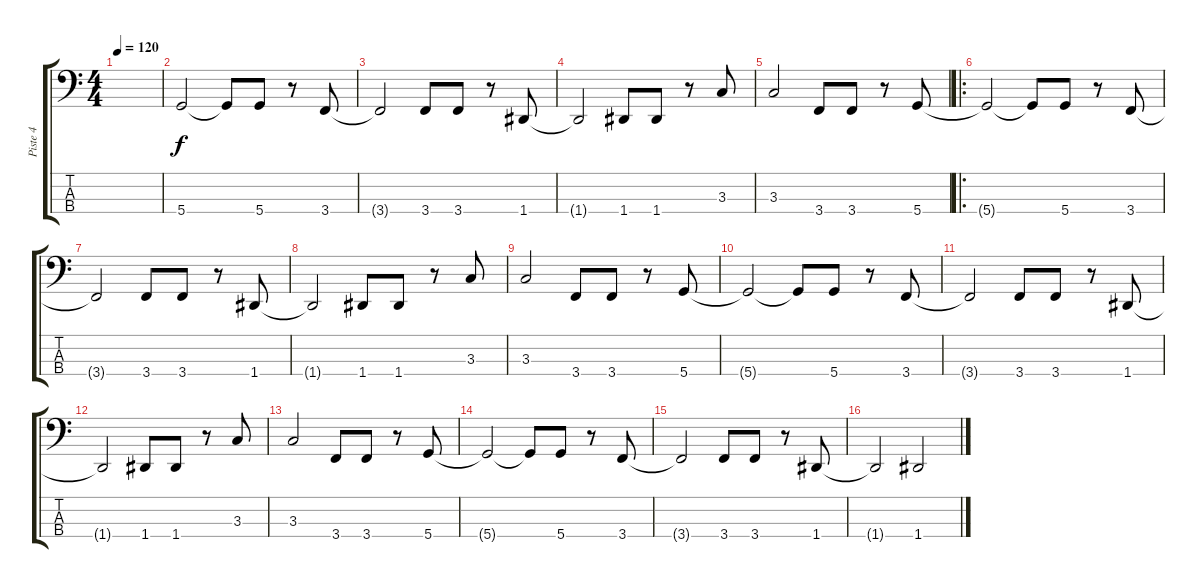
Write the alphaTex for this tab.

\track ("Piste 4" "Piste 4") {instrument fretlessbass}
\staff {score tabs}
\tuning (G2 D2 A1 D1) {hide}
\ts (4 4)
\tempo 120
\clef f4
\ks c
|
5.4.2 5.4{t}.8 5.4.8 r.8 3.4.8 |
3.4{t}.2 3.4.8 3.4.8 r.8 1.4.8 |
1.4{t}.2 1.4.8 1.4.8 r.8 3.3.8 |
3.3.2 3.4.8 3.4.8 r.8 5.4.8 |
\ro
5.4{t}.2 5.4{t}.8 5.4.8 r.8 3.4.8 |
3.4{t}.2 3.4.8 3.4.8 r.8 1.4.8 |
1.4{t}.2 1.4.8 1.4.8 r.8 3.3.8 |
3.3.2 3.4.8 3.4.8 r.8 5.4.8 |
5.4{t}.2 5.4{t}.8 5.4.8 r.8 3.4.8 |
3.4{t}.2 3.4.8 3.4.8 r.8 1.4.8 |
1.4{t}.2 1.4.8 1.4.8 r.8 3.3.8 |
3.3.2 3.4.8 3.4.8 r.8 5.4.8 |
5.4{t}.2 5.4{t}.8 5.4.8 r.8 3.4.8 |
3.4{t}.2 3.4.8 3.4.8 r.8 1.4.8 |
1.4{t}.2 1.4.2
